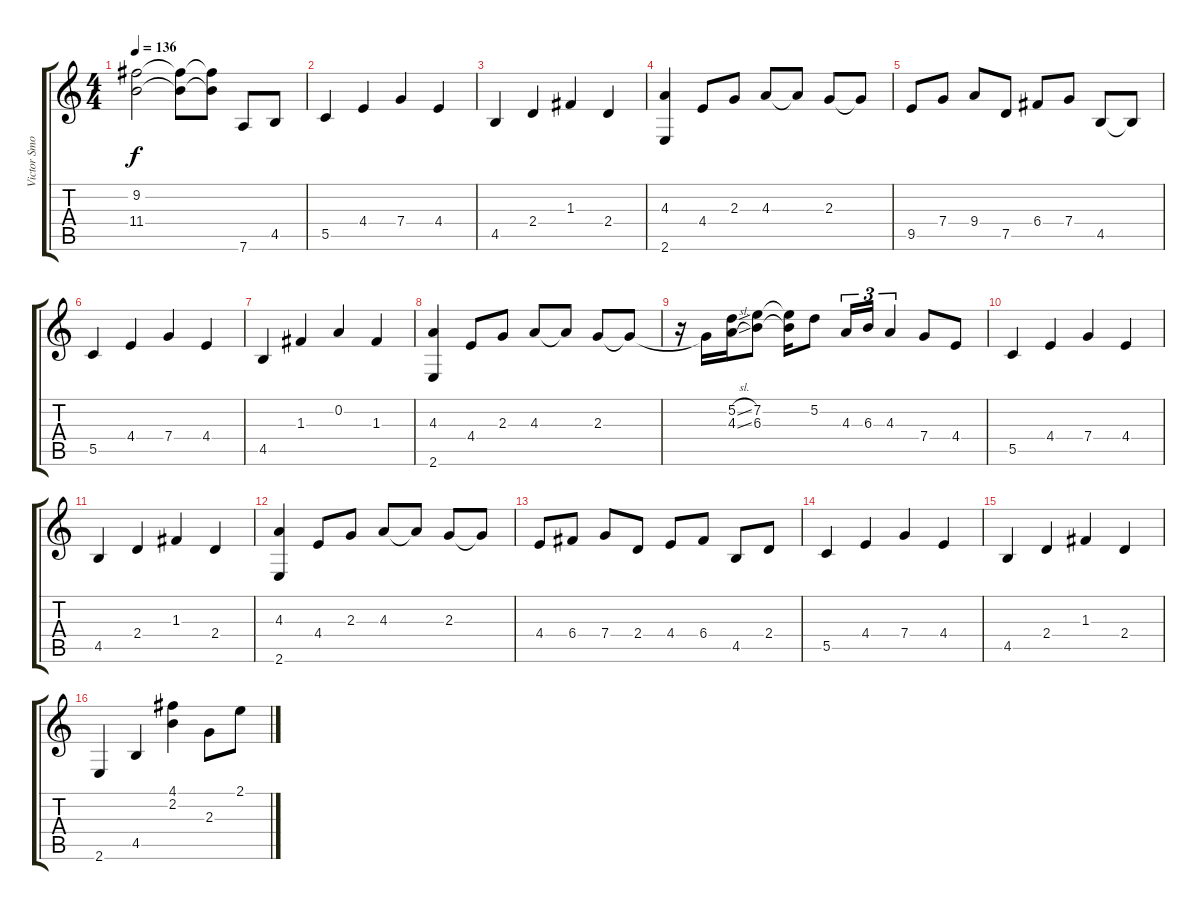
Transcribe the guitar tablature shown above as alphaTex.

\track ("Victor Smolski acustic guitar" "Victor Smo") {instrument acousticguitarnylon}
\staff {score tabs}
\tuning (D4 A3 F3 C3 G2 D2) {hide}
\ts (4 4)
\tempo 136
\clef g2
\ks c
(9.2 11.4).2{dy f} (9.2{t} 11.4{t}).8 (9.2{t} 11.4{t}).8 7.6.8 4.5.8 |
5.5.4 4.4.4 7.4.4 4.4.4 |
4.5.4 2.4.4 1.3.4 2.4.4 |
(4.3 2.6).4 4.4.8 2.3.8 4.3.8 4.3{t}.8 2.3.8 2.3{t}.8 |
9.5.8 7.4.8 9.4.8 7.5.8 6.4.8 7.4.8 4.5.8 4.5{t}.8 |
5.5.4 4.4.4 7.4.4 4.4.4 |
4.5.4 1.3.4 0.2.4 1.3.4 |
(4.3 2.6).4 4.4.8 2.3.8 4.3.8 4.3{t}.8 2.3.8 2.3{t}.8 |
r.16 2.3{t}.16 (5.2{sl} 4.3{sl}).16 (7.2 6.3).8 (7.2{t} 6.3{t}).16 5.2.8 4.3.16{tu (3 2)} 6.3.16{tu (3 2)} 4.3.4{tu (3 2)} 7.4.8 4.4.8 |
5.5.4 4.4.4 7.4.4 4.4.4 |
4.5.4 2.4.4 1.3.4 2.4.4 |
(4.3 2.6).4 4.4.8 2.3.8 4.3.8 4.3{t}.8 2.3.8 2.3{t}.8 |
4.4.8 6.4.8 7.4.8 2.4.8 4.4.8 6.4.8 4.5.8 2.4.8 |
5.5.4 4.4.4 7.4.4 4.4.4 |
4.5.4 2.4.4 1.3.4 2.4.4 |
2.6.4 4.5.4 (4.1 2.2).4 2.3.8 2.1.8
